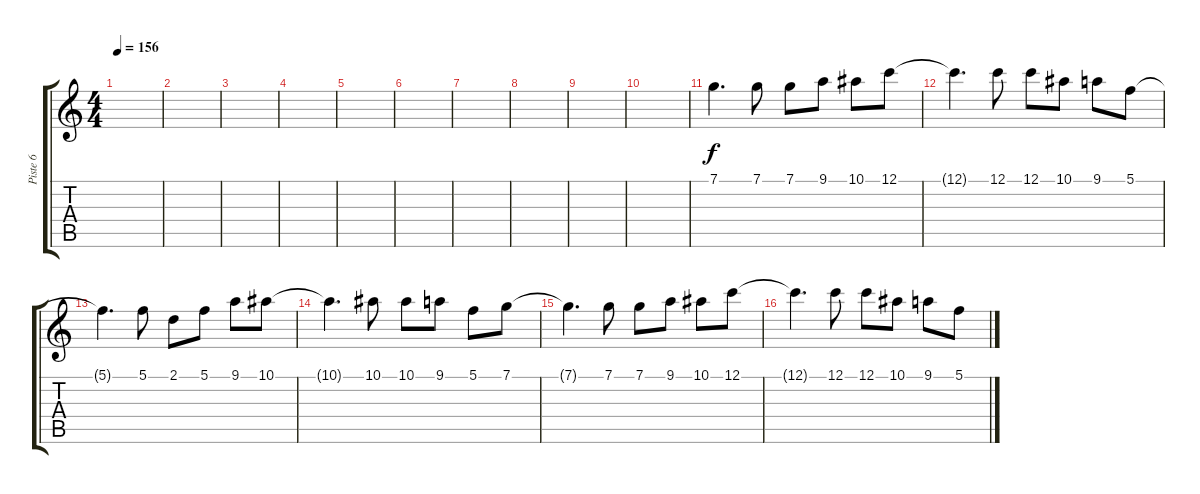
\track ("Piste 6" "Piste 6") {instrument overdrivenguitar}
\staff {score tabs}
\tuning (C4 G3 Eb3 Bb2 F2 C2) {hide}
\ts (4 4)
\tempo 156
\clef g2
\ks c
|
|
|
|
|
|
|
|
|
|
7.1.4{d} 7.1.8 7.1.8 9.1.8 10.1.8 12.1.8 |
12.1{t}.4{d} 12.1.8 12.1.8 10.1.8 9.1.8 5.1.8 |
5.1{t}.4{d} 5.1.8 2.1.8 5.1.8 9.1.8 10.1.8 |
10.1{t}.4{d} 10.1.8 10.1.8 9.1.8 5.1.8 7.1.8 |
7.1{t}.4{d} 7.1.8 7.1.8 9.1.8 10.1.8 12.1.8 |
12.1{t}.4{d} 12.1.8 12.1.8 10.1.8 9.1.8 5.1.8
